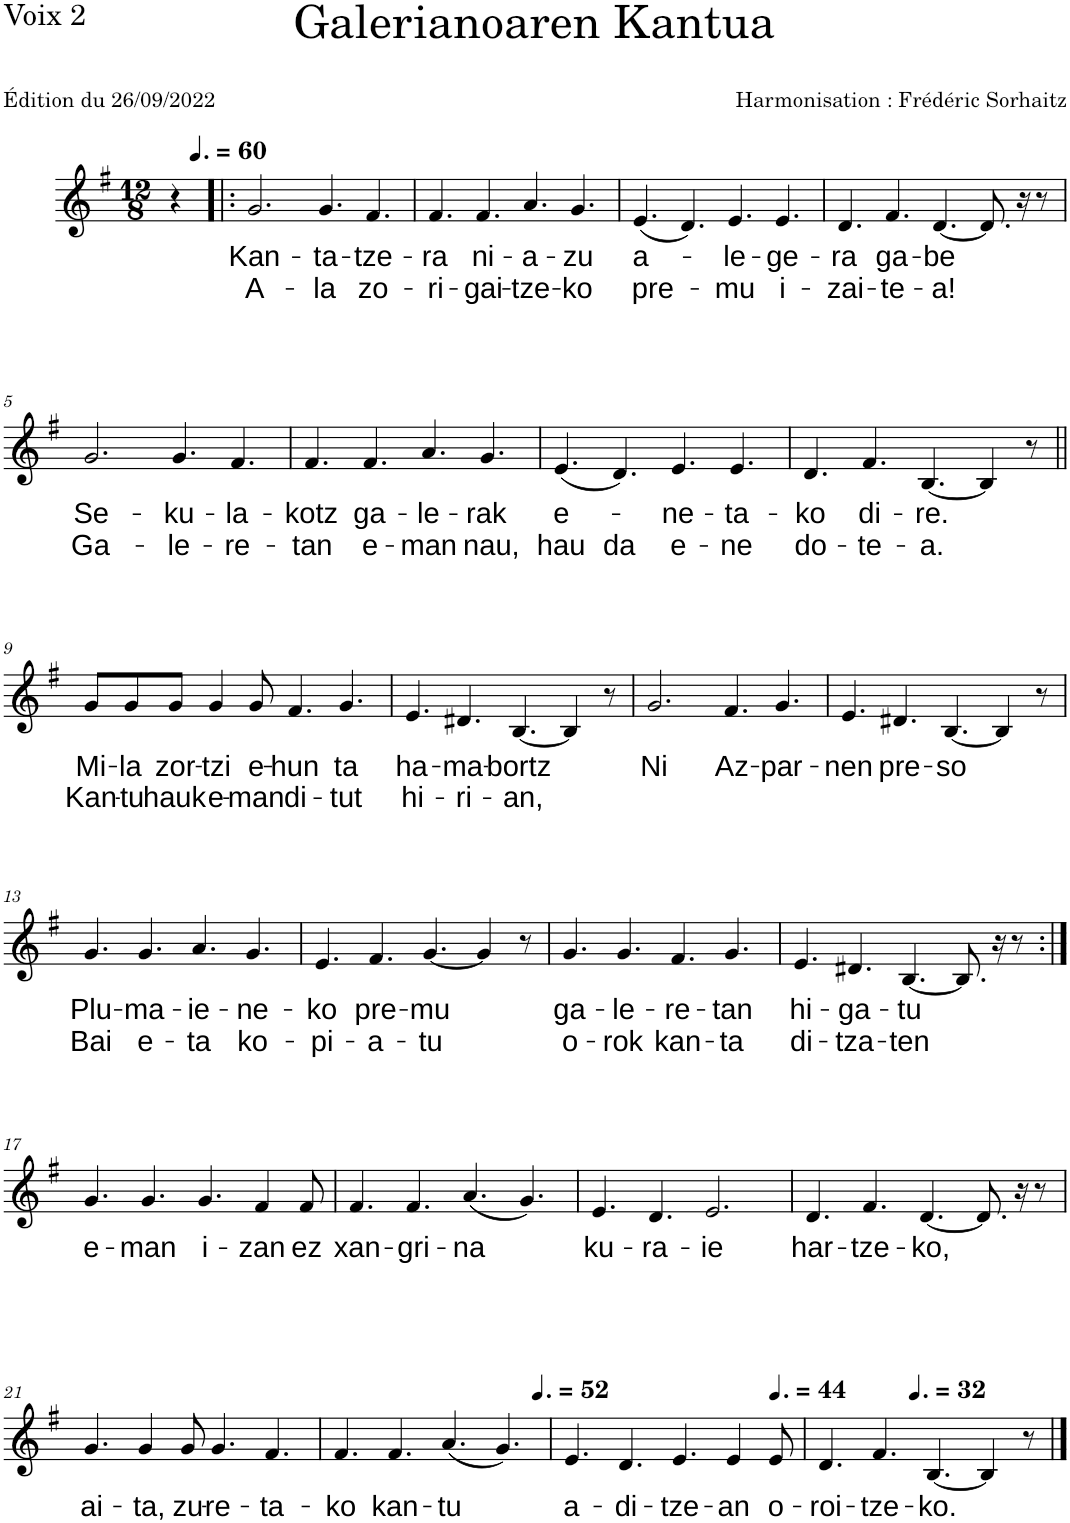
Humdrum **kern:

**kern	**text	**text
*part1	*part1	*part1
*staff1	*staff1	*staff1
*I"Voix 2	*	*
*I'V2	*	*
*clefG2	*	*
*k[f#]	*	*
*M12/8	*	*
=	=	=
*^	*	*
4r	8ryy	.	.
*MM90	*	*	*
.	8ryy	.	.
=1!|:	=1!|:	=1!|:	=1!|:
!	!	!LO:LY:b	!LO:LY:b
*v	*v	*	*
2.g/	Kan-	A-
!	!LO:LY:b	!LO:LY:b
4.g/	-ta-	-la
!	!LO:LY:b	!LO:LY:b
4.f#/	-tze-	zo-
=2	=2	=2
!	!LO:LY:b	!LO:LY:b
4.f#/	-ra	-ri-
!	!LO:LY:b	!LO:LY:b
4.f#/	ni-	-gai-
!	!LO:LY:b	!LO:LY:b
4.a/	-a-	-tze-
!	!LO:LY:b	!LO:LY:b
4.g/	-zu	-ko
=3	=3	=3
!	!LO:LY:b	!LO:LY:b
(4.e/	a-	pre-
4.d/)	.	.
!	!LO:LY:b	!LO:LY:b
4.e/	-le-	-mu
!	!LO:LY:b	!LO:LY:b
4.e/	-ge-	i-
=4	=4	=4
!	!LO:LY:b	!LO:LY:b
4.d/	-ra	-zai-
!	!LO:LY:b	!LO:LY:b
4.f#/	ga-	-te-
!	!LO:LY:b	!LO:LY:b
[4.d/	-be	-a!
8.d/]	.	.
16r	.	.
8r	.	.
!!LO:LB:g=z
=5	=5	=5
!	!LO:LY:b	!LO:LY:b
2.g/	Se-	Ga-
!	!LO:LY:b	!LO:LY:b
4.g/	-ku-	-le-
!	!LO:LY:b	!LO:LY:b
4.f#/	-la-	-re-
=6	=6	=6
!	!LO:LY:b	!LO:LY:b
4.f#/	-kotz	-tan
!	!LO:LY:b	!LO:LY:b
4.f#/	ga-	e-
!	!LO:LY:b	!LO:LY:b
4.a/	-le-	-man
!	!LO:LY:b	!LO:LY:b
4.g/	-rak	nau,
=7	=7	=7
!	!LO:LY:b	!LO:LY:b
(4.e/	e-	hau
!	!	!LO:LY:b
4.d/)	.	da
!	!LO:LY:b	!LO:LY:b
4.e/	-ne-	e-
!	!LO:LY:b	!LO:LY:b
4.e/	-ta-	-ne
=8	=8	=8
!	!LO:LY:b	!LO:LY:b
4.d/	-ko	do-
!	!LO:LY:b	!LO:LY:b
4.f#/	di-	-te-
!	!LO:LY:b	!LO:LY:b
[4.B/	-re.	-a.
4B/]	.	.
8r	.	.
!!LO:LB:g=z
=9||	=9||	=9||
!	!LO:LY:b	!LO:LY:b
8g/L	Mi-	Kan-
!	!LO:LY:b	!LO:LY:b
8g/	-la	-tu
!	!LO:LY:b	!LO:LY:b
8g/J	zor-	hauk
!	!LO:LY:b	!LO:LY:b
4g/	-tzi	e-
!	!LO:LY:b	!LO:LY:b
8g/	e-	-man
!	!LO:LY:b	!LO:LY:b
4.f#/	-hun	di-
!	!LO:LY:b	!LO:LY:b
4.g/	ta	-tut
=10	=10	=10
!	!LO:LY:b	!LO:LY:b
4.e/	ha-	hi-
!	!LO:LY:b	!LO:LY:b
4.d#X/	-ma-	-ri-
!	!LO:LY:b	!LO:LY:b
[4.B/	-bortz	-an,
4B/]	.	.
8r	.	.
=11	=11	=11
!	!LO:LY:b	!
2.g/	Ni	.
!	!LO:LY:b	!
4.f#/	-Az-	.
!	!LO:LY:b	!
4.g/	-par-	.
=12	=12	=12
!	!LO:LY:b	!
4.e/	-nen	.
!	!LO:LY:b	!
4.d#X/	pre-	.
!	!LO:LY:b	!
[4.B/	-so	.
4B/]	.	.
8r	.	.
!!LO:LB:g=z
=13	=13	=13
!	!LO:LY:b	!LO:LY:b
4.g/	Plu-	Bai
!	!LO:LY:b	!LO:LY:b
4.g/	-ma-	e-
!	!LO:LY:b	!LO:LY:b
4.a/	-ie-	-ta
!	!LO:LY:b	!LO:LY:b
4.g/	-ne-	ko-
=14	=14	=14
!	!LO:LY:b	!LO:LY:b
4.e/	-ko	-pi-
!	!LO:LY:b	!LO:LY:b
4.f#/	pre-	-a-
!	!LO:LY:b	!LO:LY:b
[4.g/	-mu	-tu
4g/]	.	.
8r	.	.
=15	=15	=15
!	!LO:LY:b	!LO:LY:b
4.g/	ga-	o-
!	!LO:LY:b	!LO:LY:b
4.g/	-le-	-rok
!	!LO:LY:b	!LO:LY:b
4.f#/	-re-	kan-
!	!LO:LY:b	!LO:LY:b
4.g/	-tan	-ta
=16	=16	=16
!	!LO:LY:b	!LO:LY:b
4.e/	hi-	di-
!	!LO:LY:b	!LO:LY:b
4.d#X/	-ga-	-tza-
!	!LO:LY:b	!LO:LY:b
[4.B/	-tu	-ten
8.B/]	.	.
16r	.	.
8r	.	.
!!LO:LB:g=z
=17:|!	=17:|!	=17:|!
!	!LO:LY:b	!
4.g/	e-	.
!	!LO:LY:b	!
4.g/	-man	.
!	!LO:LY:b	!
4.g/	i-	.
!	!LO:LY:b	!
4f#/	-zan	.
!	!LO:LY:b	!
8f#/	ez	.
=18	=18	=18
!	!LO:LY:b	!
4.f#/	xan-	.
!	!LO:LY:b	!
4.f#/	-gri-	.
!	!LO:LY:b	!
(4.a/	-na	.
4.g/)	.	.
=19	=19	=19
!	!LO:LY:b	!
4.e/	ku-	.
!	!LO:LY:b	!
4.d/	-ra-	.
!	!LO:LY:b	!
2.e/	-ie	.
=20	=20	=20
!	!LO:LY:b	!
4.d/	har-	.
!	!LO:LY:b	!
4.f#/	-tze-	.
!	!LO:LY:b	!
[4.d/	-ko,	.
8.d/]	.	.
16r	.	.
8r	.	.
!!LO:LB:g=z
=21	=21	=21
!	!LO:LY:b	!
4.g/	ai-	.
!	!LO:LY:b	!
4g/	-ta,	.
!	!LO:LY:b	!
8g/	zu-	.
!	!LO:LY:b	!
4.g/	-re-	.
!	!LO:LY:b	!
4.f#/	-ta-	.
=22	=22	=22
!	!LO:LY:b	!
*^	*	*
4.f#/	1ryy	-ko	.
!	!	!LO:LY:b	!
4.f#/	.	kan-	.
!	!	!LO:LY:b	!
(4.a/	.	-tu	.
.	4.ryy	.	.
4.g/)	.	.	.
*MM78	*	*	*
.	8ryy	.	.
=23	=23	=23	=23
!	!	!LO:LY:b	!
*v	*v	*	*
4.e/	a-	.
!	!LO:LY:b	!
4.d/	-di-	.
!	!LO:LY:b	!
4.e/	-tze-	.
!	!LO:LY:b	!
4e/	-an	.
*MM66	*	*
!	!LO:LY:b	!
8e/	o-	.
=24	=24	=24
!	!LO:LY:b	!
*^	*	*
4.d/	2ryy	-roi-	.
!	!	!LO:LY:b	!
4.f#/	.	-tze-	.
.	8ryy	.	.
*MM48	*	*	*
.	2..ryy	.	.
!	!	!LO:LY:b	!
[4.B/	.	-ko.	.
4B/]	.	.	.
8r	.	.	.
*v	*v	*	*
==	==	==
*-	*-	*-
